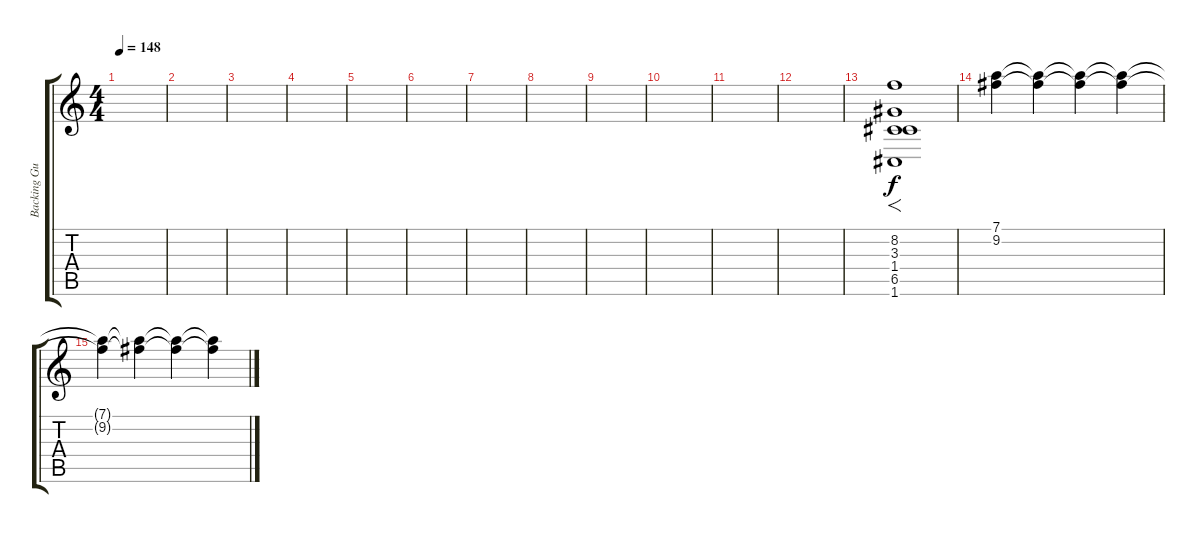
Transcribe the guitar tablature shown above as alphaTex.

\track ("Backing Guitar" "Backing Gu") {instrument overdrivenguitar}
\staff {score tabs}
\tuning (D4 A3 F3 C3 G2 C2) {hide}
\ts (4 4)
\tempo 148
\clef g2
\ks c
|
|
|
|
|
|
|
|
|
|
|
|
(8.2 3.3 1.4 6.5 1.6).1{f} |
(7.1 9.2).4{volume 0} (7.1{t} 9.2{t}).4 (7.1{t} 9.2{t}).4 (7.1{t} 9.2{t}).4 |
(7.1{t} 9.2{t}).4 (7.1{t} 9.2{t}).4 (7.1{t} 9.2{t}).4 (7.1{t} 9.2{t}).4
